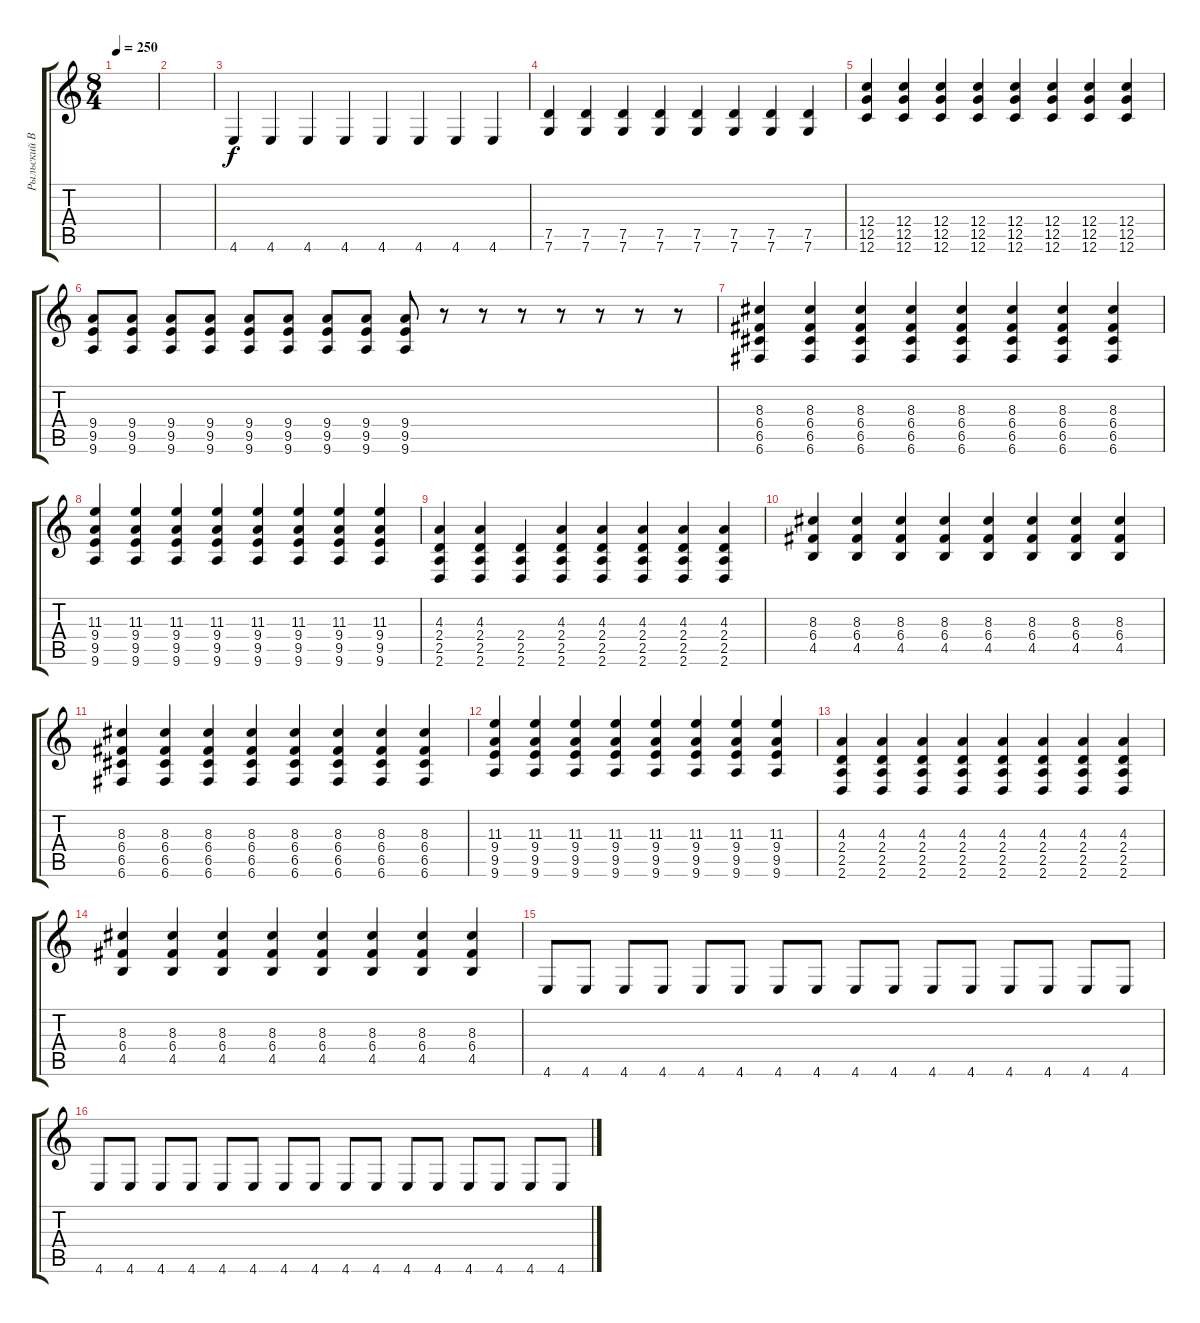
\track ("Рыльский Владислав" "Рыльский В") {instrument distortionguitar}
\staff {score tabs}
\tuning (D4 A3 F3 C3 G2 C2) {hide}
\ts (8 4)
\tempo 250
\clef g2
\ks c
|
|
4.6.4 4.6.4 4.6.4 4.6.4 4.6.4 4.6.4 4.6.4 4.6.4 |
(7.5 7.6).4 (7.5 7.6).4 (7.5 7.6).4 (7.5 7.6).4 (7.5 7.6).4 (7.5 7.6).4 (7.5 7.6).4 (7.5 7.6).4 |
(12.4 12.5 12.6).4 (12.4 12.5 12.6).4 (12.4 12.5 12.6).4 (12.4 12.5 12.6).4 (12.4 12.5 12.6).4 (12.4 12.5 12.6).4 (12.4 12.5 12.6).4 (12.4 12.5 12.6).4 |
(9.4 9.5 9.6).8 (9.4 9.5 9.6).8 (9.4 9.5 9.6).8 (9.4 9.5 9.6).8 (9.4 9.5 9.6).8 (9.4 9.5 9.6).8 (9.4 9.5 9.6).8 (9.4 9.5 9.6).8 (9.4 9.5 9.6).8 r.8 r.8 r.8 r.8 r.8 r.8 r.8 |
(8.3 6.4 6.5 6.6).4 (8.3 6.4 6.5 6.6).4 (8.3 6.4 6.5 6.6).4 (8.3 6.4 6.5 6.6).4 (8.3 6.4 6.5 6.6).4 (8.3 6.4 6.5 6.6).4 (8.3 6.4 6.5 6.6).4 (8.3 6.4 6.5 6.6).4 |
(11.3 9.4 9.5 9.6).4 (11.3 9.4 9.5 9.6).4 (11.3 9.4 9.5 9.6).4 (11.3 9.4 9.5 9.6).4 (11.3 9.4 9.5 9.6).4 (11.3 9.4 9.5 9.6).4 (11.3 9.4 9.5 9.6).4 (11.3 9.4 9.5 9.6).4 |
(4.3 2.4 2.5 2.6).4 (4.3 2.4 2.5 2.6).4 (2.4 2.5 2.6).4 (4.3 2.4 2.5 2.6).4 (4.3 2.4 2.5 2.6).4 (4.3 2.4 2.5 2.6).4 (4.3 2.4 2.5 2.6).4 (4.3 2.4 2.5 2.6).4 |
(8.3 6.4 4.5).4 (8.3 6.4 4.5).4 (8.3 6.4 4.5).4 (8.3 6.4 4.5).4 (8.3 6.4 4.5).4 (8.3 6.4 4.5).4 (8.3 6.4 4.5).4 (8.3 6.4 4.5).4 |
(8.3 6.4 6.5 6.6).4 (8.3 6.4 6.5 6.6).4 (8.3 6.4 6.5 6.6).4 (8.3 6.4 6.5 6.6).4 (8.3 6.4 6.5 6.6).4 (8.3 6.4 6.5 6.6).4 (8.3 6.4 6.5 6.6).4 (8.3 6.4 6.5 6.6).4 |
(11.3 9.4 9.5 9.6).4 (11.3 9.4 9.5 9.6).4 (11.3 9.4 9.5 9.6).4 (11.3 9.4 9.5 9.6).4 (11.3 9.4 9.5 9.6).4 (11.3 9.4 9.5 9.6).4 (11.3 9.4 9.5 9.6).4 (11.3 9.4 9.5 9.6).4 |
(4.3 2.4 2.5 2.6).4 (4.3 2.4 2.5 2.6).4 (4.3 2.4 2.5 2.6).4 (4.3 2.4 2.5 2.6).4 (4.3 2.4 2.5 2.6).4 (4.3 2.4 2.5 2.6).4 (4.3 2.4 2.5 2.6).4 (4.3 2.4 2.5 2.6).4 |
(8.3 6.4 4.5).4 (8.3 6.4 4.5).4 (8.3 6.4 4.5).4 (8.3 6.4 4.5).4 (8.3 6.4 4.5).4 (8.3 6.4 4.5).4 (8.3 6.4 4.5).4 (8.3 6.4 4.5).4 |
4.6.8 4.6.8 4.6.8 4.6.8 4.6.8 4.6.8 4.6.8 4.6.8 4.6.8 4.6.8 4.6.8 4.6.8 4.6.8 4.6.8 4.6.8 4.6.8 |
4.6.8 4.6.8 4.6.8 4.6.8 4.6.8 4.6.8 4.6.8 4.6.8 4.6.8 4.6.8 4.6.8 4.6.8 4.6.8 4.6.8 4.6.8 4.6.8
